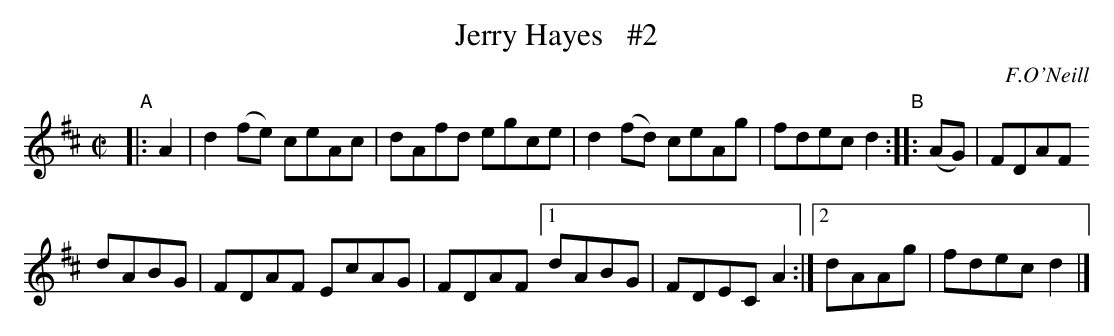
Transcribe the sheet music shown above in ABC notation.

X:1
T: Jerry Hayes   #2
O: F.O'Neill
M: C|
L: 1/8
K: D
"^A"|:\
A2 | d2 (fe) ceAc | dAfd egce | d2 (fd) ceAg | fdec d2 "^B":: (AG) | FDAF
dABG | FDAF EcAG | FDAF [1 dABG | FDEC A2 :|[2 dAAg | fdec d2 |]
